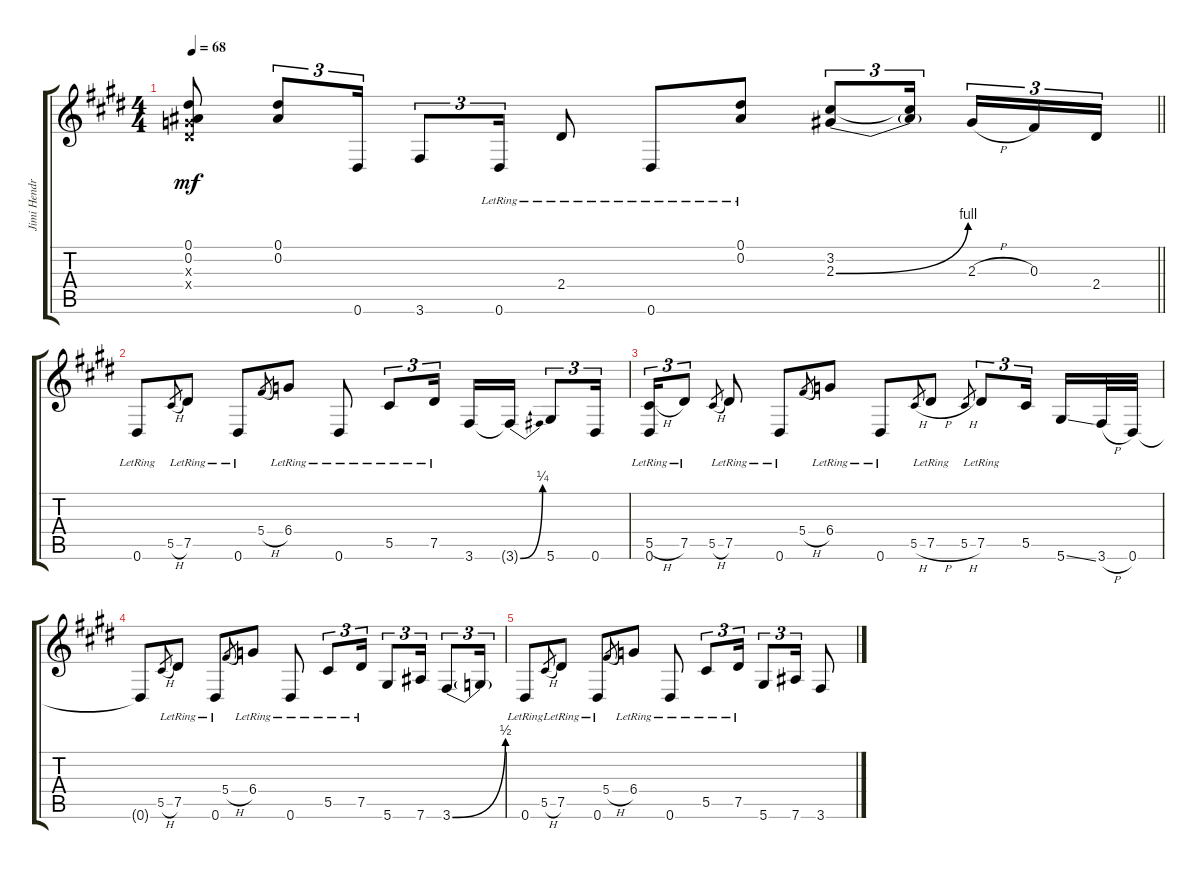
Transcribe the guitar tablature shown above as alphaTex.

\track ("Jimi Hendrix-Dist Gtr (Tuned Down 1/2 St" "Jimi Hendr") {instrument distortionguitar}
\staff {score tabs}
\tuning (Eb4 Bb3 Gb3 Db3 Ab2 Eb2) {hide}
\ts (4 4)
\tempo 68
\clef g2
\barLineRight lightlight
\ks c#minor
(0.1 0.2 1.3{x} 2.4{x}).8{dy mf} (0.1 0.2).8{tu (3 2)} 0.6.16{tu (3 2)} 3.6.8{tu (3 2)} 0.6{lr}.16{tu (3 2)} 2.4{lr}.8 0.6{lr}.8 (0.1{lr} 0.2{lr}).8 (3.2 2.3{be (bend 0 0 60 4)}).8{tu (3 2)} (3.2{t} 2.3{t}).16{tu (3 2) beam splitsecondary} 2.3{h}.16{tu (3 2)} 0.3.16{tu (3 2)} 2.4.16{tu (3 2)} |
\ks e
0.6{lr}.8 5.5{h}.8{gr} 7.5{lr}.8 0.6{lr}.8 5.4{h}.8{gr} 6.4{lr}.8 0.6{lr}.8 5.5{lr}.8{tu (3 2)} 7.5{lr}.16{tu (3 2)} 3.6.16 3.6{be (bend 0 0 60 1) t}.16 5.6.8{tu (3 2)} 0.6.16{tu (3 2)} |
\ks c#minor
(5.5{h lr} 0.6{lr}).16{tu (3 2)} 7.5{lr}.8{tu (3 2)} 5.5{h}.8{gr} 7.5{lr}.8 0.6{lr}.8 5.4{h}.8{gr} 6.4{lr}.8 0.6{lr}.8 5.5{h}.8{gr} 7.5{h lr}.8 5.5{h}.8{gr} 7.5{lr}.8{tu (3 2)} 5.5.16{tu (3 2) beam splitsecondary} 5.6{ss}.16 3.6{h}.32 0.6.32 |
\ks e
0.6{t}.8 5.5{h}.8{gr} 7.5{lr}.8 0.6{lr}.8 5.4{h}.8{gr} 6.4{lr}.8 0.6{lr}.8 5.5{lr}.8{tu (3 2)} 7.5{lr}.16{tu (3 2)} 5.6.8{tu (3 2)} 7.6.16{tu (3 2)} 3.6{be (bend 0 0 60 2)}.8{tu (3 2)} 3.6{t}.16{tu (3 2)} |
\ks c#minor
0.6{lr}.8 5.5{h}.8{gr} 7.5{lr}.8 0.6{lr}.8 5.4{h}.8{gr} 6.4{lr}.8 0.6{lr}.8 5.5{lr}.8{tu (3 2)} 7.5{lr}.16{tu (3 2)} 5.6.8{tu (3 2)} 7.6.16{tu (3 2)} 3.6.8
